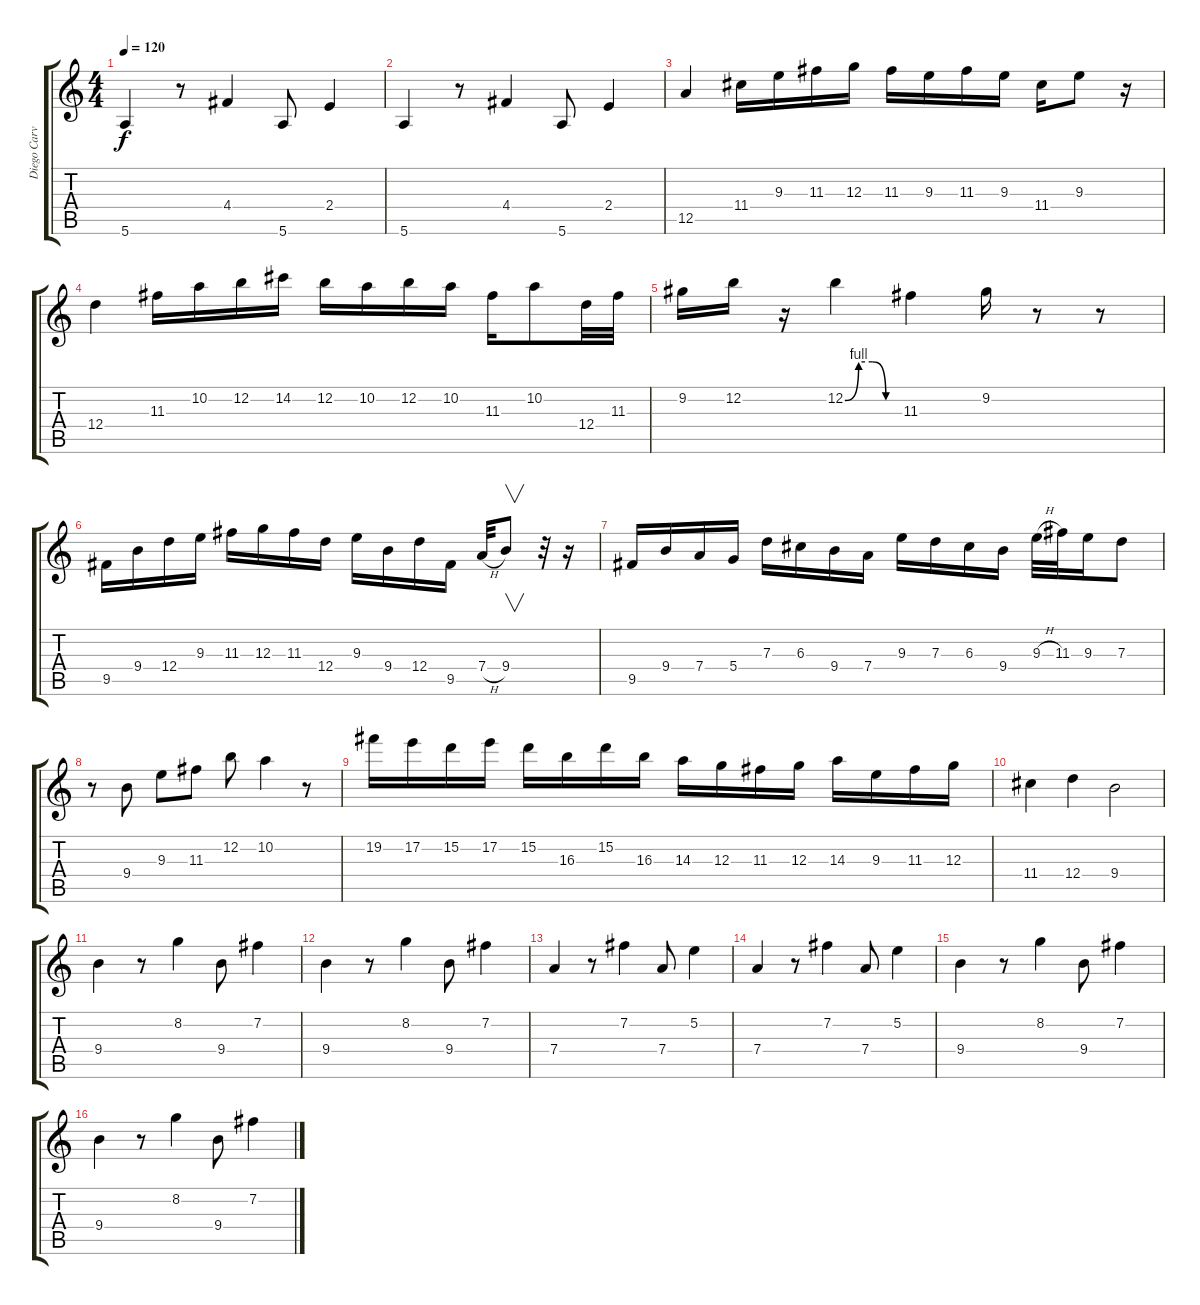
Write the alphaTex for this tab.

\track ("Diego Carvalho (Guitar)" "Diego Carv") {instrument distortionguitar}
\staff {score tabs}
\tuning (E4 B3 G3 D3 A2 E2) {hide}
\ts (4 4)
\tempo 120
\clef g2
\ks c
5.6.4{dy f} r.8 4.4.4 5.6.8 2.4.4 |
5.6.4 r.8 4.4.4 5.6.8 2.4.4 |
12.5.4 11.4.16 9.3.16 11.3.16 12.3.16 11.3.16 9.3.16 11.3.16 9.3.16 11.4.16 9.3.8 r.16 |
12.4.4 11.3.16 10.2.16 12.2.16 14.2.16 12.2.16 10.2.16 12.2.16 10.2.16 11.3.16 10.2.8 12.4.32 11.3.32 |
9.2.16 12.2.16 r.16 12.2{be (custom 0 0 15 4 30 4 45 0 60 0)}.4 11.3.4 9.2.16 r.8 r.8 |
9.5.16 9.4.16 12.4.16 9.3.16 11.3.16 12.3.16 11.3.16 12.4.16 9.3.16 9.4.16 12.4.16 9.5.16 7.4{h}.32 9.4.8{v} r.32 r.16 |
9.5.16 9.4.16 7.4.16 5.4.16 7.3.16 6.3.16 9.4.16 7.4.16 9.3.16 7.3.16 6.3.16 9.4.16 9.3{h}.32 11.3.32 9.3.16 7.3.8 |
r.8 9.4.8 9.3.8 11.3.8 12.2.8 10.2.4 r.8 |
19.2.16 17.2.16 15.2.16 17.2.16 15.2.16 16.3.16 15.2.16 16.3.16 14.3.16 12.3.16 11.3.16 12.3.16 14.3.16 9.3.16 11.3.16 12.3.16 |
11.4.4 12.4.4 9.4.2 |
9.4.4 r.8 8.2.4 9.4.8 7.2.4 |
9.4.4 r.8 8.2.4 9.4.8 7.2.4 |
7.4.4 r.8 7.2.4 7.4.8 5.2.4 |
7.4.4 r.8 7.2.4 7.4.8 5.2.4 |
9.4.4 r.8 8.2.4 9.4.8 7.2.4 |
9.4.4 r.8 8.2.4 9.4.8 7.2.4
